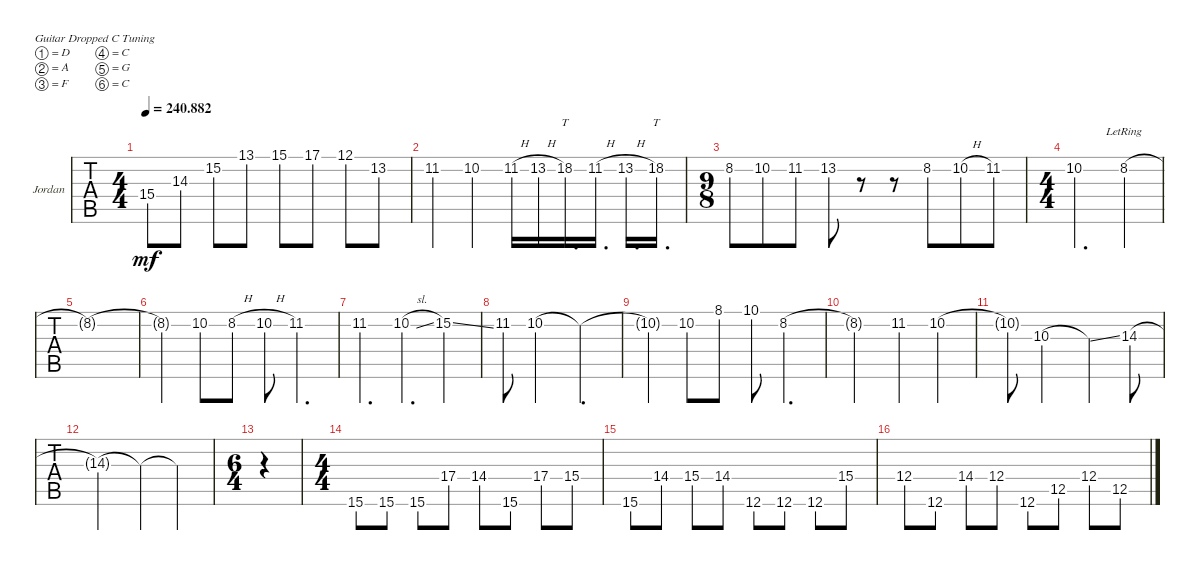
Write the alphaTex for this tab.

\bracketExtendMode groupsimilarinstruments
\firstSystemTrackNameOrientation horizontal
\otherSystemsTrackNameOrientation horizontal
\track ("Jid-Lee" "Jordan") {instrument overdrivenguitar}
\staff {tabs}
\tuning (D4 A3 F3 C3 G2 C2)
\ts (4 4)
\tempo
240.882
\accidentals auto
\clef g2
\ottava regular
\simile none
\ks c
15.4.8{dy mf} 14.3.8 15.2.8 13.1.8 15.1.8 17.1.8 12.1.8 13.2.8 |
11.2.4 10.2.4 11.2{h}.16 13.2{h}.16 18.2.16{tt d} 11.2{h}.16{d} 13.2{h}.16{d} 18.2.16{tt d} |
\ts (9 8)
8.2.8 10.2.8 11.2.8 13.2.8 r.8 r.8 8.2.8 10.2{h}.8 11.2.8 |
\ts (4 4)
10.2.2{d} 8.2{lr}.4 |
8.2{t}.1 |
8.2{t}.4 10.2.8 8.2{h}.8 10.2{h}.8 11.2.4{d} |
11.2.4{d} 10.2{sl}.4{d} 15.2{ss}.4 |
11.2.8 10.2.2 10.2{t}.4{d} |
10.2{t}.4 10.2.8 8.1.8 10.1.8 8.2.4{d} |
8.2{t}.2 11.2.4 10.2.4 |
10.2{t}.8 10.3.2 10.3{ss t}.4 14.3.8 |
14.3{t}.2 14.3{t}.4 14.3{t}.4 |
\ts (6 4)
|
\ts (4 4)
15.6.8 15.6.8 15.6.8 17.4.8 14.4.8 15.6.8 17.4.8 15.4.8 |
15.6.8 14.4.8 15.4.8 14.4.8 12.6.8 12.6.8 12.6.8 15.4.8 |
12.4.8 12.6.8 14.4.8 12.4.8 12.6.8 12.5.8 12.4.8 12.5.8
